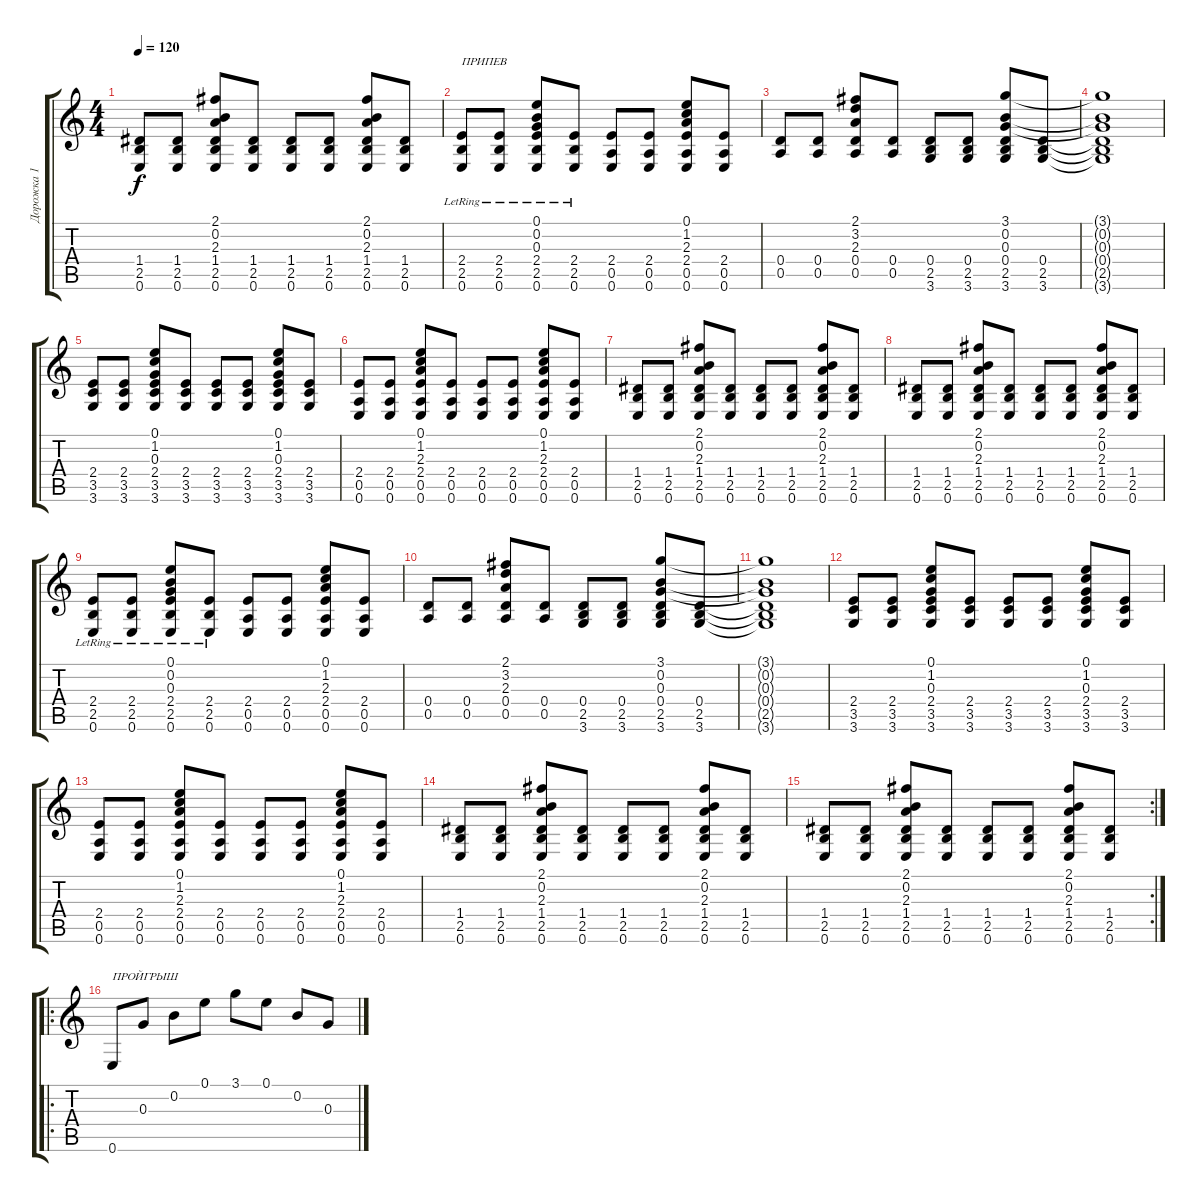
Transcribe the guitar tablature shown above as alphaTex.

\track ("Дорожка 1" "Дорожка 1") {instrument acousticguitarsteel}
\staff {score tabs}
\tuning (E4 B3 G3 D3 A2 E2) {hide}
\ts (4 4)
\tempo 120
\clef g2
\ks c
(1.4 2.5 0.6).8{dy f} (1.4 2.5 0.6).8 (2.1 0.2 2.3 1.4 2.5 0.6).8 (1.4 2.5 0.6).8 (1.4 2.5 0.6).8 (1.4 2.5 0.6).8 (2.1 0.2 2.3 1.4 2.5 0.6).8 (1.4 2.5 0.6).8 |
(2.4{lr} 2.5{lr} 0.6{lr}).8{txt "ПРИПЕВ"} (2.4{lr} 2.5{lr} 0.6{lr}).8 (0.1{lr} 0.2{lr} 0.3{lr} 2.4{lr} 2.5{lr} 0.6{lr}).8 (2.4{lr} 2.5{lr} 0.6{lr}).8 (2.4 0.5 0.6).8 (2.4 0.5 0.6).8 (0.1 1.2 2.3 2.4 0.5 0.6).8 (2.4 0.5 0.6).8 |
(0.4 0.5).8 (0.4 0.5).8 (2.1 3.2 2.3 0.4 0.5).8 (0.4 0.5).8 (0.4 2.5 3.6).8 (0.4 2.5 3.6).8 (3.1 0.2 0.3 0.4 2.5 3.6).8 (0.4 2.5 3.6).8 |
(3.1{t} 0.2{t} 0.3{t} 0.4{t} 2.5{t} 3.6{t}).1 |
(2.4 3.5 3.6).8 (2.4 3.5 3.6).8 (0.1 1.2 0.3 2.4 3.5 3.6).8 (2.4 3.5 3.6).8 (2.4 3.5 3.6).8 (2.4 3.5 3.6).8 (0.1 1.2 0.3 2.4 3.5 3.6).8 (2.4 3.5 3.6).8 |
(2.4 0.5 0.6).8 (2.4 0.5 0.6).8 (0.1 1.2 2.3 2.4 0.5 0.6).8 (2.4 0.5 0.6).8 (2.4 0.5 0.6).8 (2.4 0.5 0.6).8 (0.1 1.2 2.3 2.4 0.5 0.6).8 (2.4 0.5 0.6).8 |
(1.4 2.5 0.6).8 (1.4 2.5 0.6).8 (2.1 0.2 2.3 1.4 2.5 0.6).8 (1.4 2.5 0.6).8 (1.4 2.5 0.6).8 (1.4 2.5 0.6).8 (2.1 0.2 2.3 1.4 2.5 0.6).8 (1.4 2.5 0.6).8 |
(1.4 2.5 0.6).8 (1.4 2.5 0.6).8 (2.1 0.2 2.3 1.4 2.5 0.6).8 (1.4 2.5 0.6).8 (1.4 2.5 0.6).8 (1.4 2.5 0.6).8 (2.1 0.2 2.3 1.4 2.5 0.6).8 (1.4 2.5 0.6).8 |
(2.4{lr} 2.5{lr} 0.6{lr}).8 (2.4{lr} 2.5{lr} 0.6{lr}).8 (0.1{lr} 0.2{lr} 0.3{lr} 2.4{lr} 2.5{lr} 0.6{lr}).8 (2.4{lr} 2.5{lr} 0.6{lr}).8 (2.4 0.5 0.6).8 (2.4 0.5 0.6).8 (0.1 1.2 2.3 2.4 0.5 0.6).8 (2.4 0.5 0.6).8 |
(0.4 0.5).8 (0.4 0.5).8 (2.1 3.2 2.3 0.4 0.5).8 (0.4 0.5).8 (0.4 2.5 3.6).8 (0.4 2.5 3.6).8 (3.1 0.2 0.3 0.4 2.5 3.6).8 (0.4 2.5 3.6).8 |
(3.1{t} 0.2{t} 0.3{t} 0.4{t} 2.5{t} 3.6{t}).1 |
(2.4 3.5 3.6).8 (2.4 3.5 3.6).8 (0.1 1.2 0.3 2.4 3.5 3.6).8 (2.4 3.5 3.6).8 (2.4 3.5 3.6).8 (2.4 3.5 3.6).8 (0.1 1.2 0.3 2.4 3.5 3.6).8 (2.4 3.5 3.6).8 |
(2.4 0.5 0.6).8 (2.4 0.5 0.6).8 (0.1 1.2 2.3 2.4 0.5 0.6).8 (2.4 0.5 0.6).8 (2.4 0.5 0.6).8 (2.4 0.5 0.6).8 (0.1 1.2 2.3 2.4 0.5 0.6).8 (2.4 0.5 0.6).8 |
(1.4 2.5 0.6).8 (1.4 2.5 0.6).8 (2.1 0.2 2.3 1.4 2.5 0.6).8 (1.4 2.5 0.6).8 (1.4 2.5 0.6).8 (1.4 2.5 0.6).8 (2.1 0.2 2.3 1.4 2.5 0.6).8 (1.4 2.5 0.6).8 |
\rc 2
(1.4 2.5 0.6).8 (1.4 2.5 0.6).8 (2.1 0.2 2.3 1.4 2.5 0.6).8 (1.4 2.5 0.6).8 (1.4 2.5 0.6).8 (1.4 2.5 0.6).8 (2.1 0.2 2.3 1.4 2.5 0.6).8 (1.4 2.5 0.6).8 |
\ro
0.6.8{txt "ПРОЙГРЫШ"} 0.3.8 0.2.8 0.1.8 3.1.8 0.1.8 0.2.8 0.3.8
